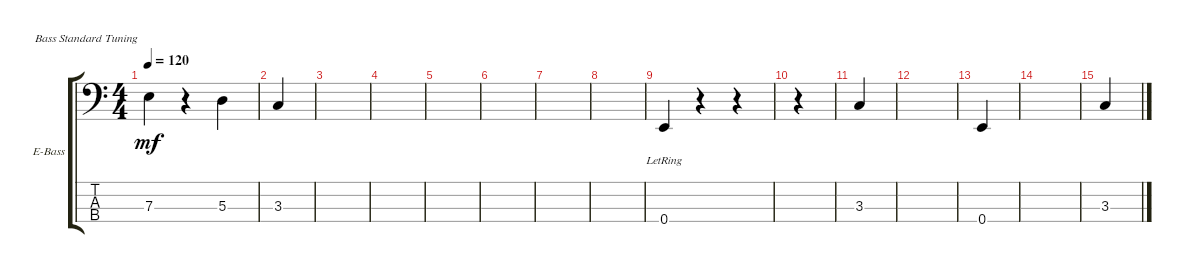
\defaultSystemsLayout 4
\bracketExtendMode groupsimilarinstruments
\firstSystemTrackNameOrientation horizontal
\otherSystemsTrackNameOrientation horizontal
\track ("Electric Bass" "E-Bass") {instrument electricbassfinger}
\staff {score tabs}
\tuning (G2 D2 A1 E1)
\ts (4 4)
\tempo 120
\clef f4
\scale
0.487395
\ks c
7.3.4{dy mf instrument electricbassfinger} r.4 5.3.4 |
\scale
0.256303 3.3.4 |
\scale
0.256303 |
\scale
0.333333 |
\scale
0.333333 |
\scale
0.333333 |
\scale
0.333333 |
\scale
0.333333 |
\scale
0.333333 0.4{lr}.4 r.4 r.4 |
\scale
0.333333 r.4 |
\scale
0.333333 3.3.4 |
\scale
0.333333 |
\scale
0.333333 0.4.4 |
\scale
0.333333 |
\scale
0.333333 3.3.4 |
\scale
0.333333
